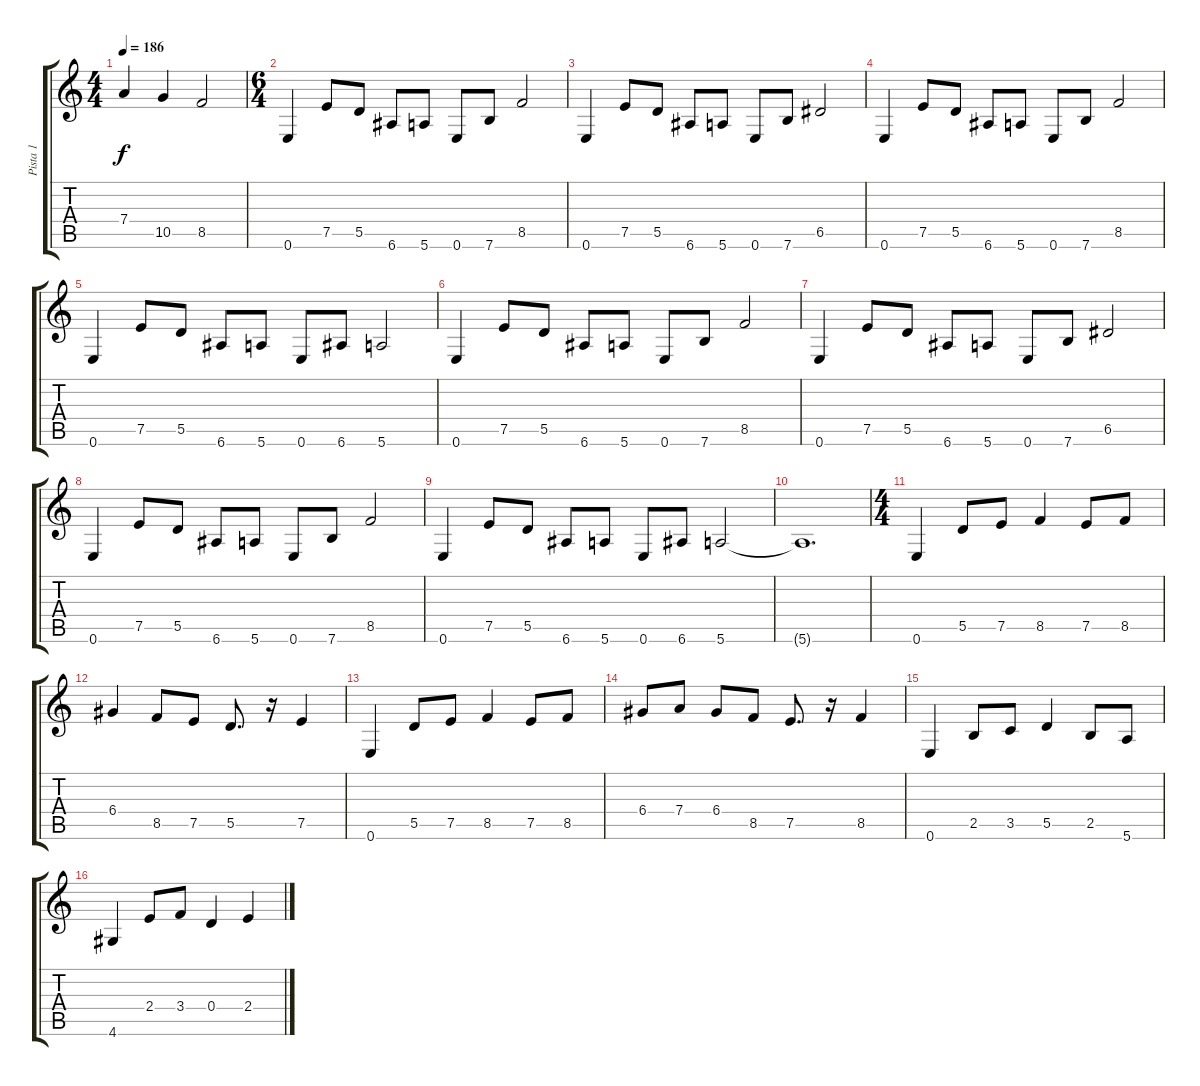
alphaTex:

\track ("Pista 1" "Pista 1") {instrument overdrivenguitar}
\staff {score tabs}
\tuning (E4 B3 G3 D3 A2 E2) {hide}
\ts (4 4)
\tempo 186
\clef g2
\ks c
7.4.4{dy f} 10.5.4 8.5.2 |
\ts (6 4)
0.6.4 7.5.8 5.5.8 6.6.8 5.6.8 0.6.8 7.6.8 8.5.2 |
0.6.4 7.5.8 5.5.8 6.6.8 5.6.8 0.6.8 7.6.8 6.5.2 |
0.6.4 7.5.8 5.5.8 6.6.8 5.6.8 0.6.8 7.6.8 8.5.2 |
0.6.4 7.5.8 5.5.8 6.6.8 5.6.8 0.6.8 6.6.8 5.6.2 |
0.6.4 7.5.8 5.5.8 6.6.8 5.6.8 0.6.8 7.6.8 8.5.2 |
0.6.4 7.5.8 5.5.8 6.6.8 5.6.8 0.6.8 7.6.8 6.5.2 |
0.6.4 7.5.8 5.5.8 6.6.8 5.6.8 0.6.8 7.6.8 8.5.2 |
0.6.4 7.5.8 5.5.8 6.6.8 5.6.8 0.6.8 6.6.8 5.6.2 |
5.6{t}.1{d} |
\ts (4 4)
0.6.4 5.5.8 7.5.8 8.5.4 7.5.8 8.5.8 |
6.4.4 8.5.8 7.5.8 5.5.8{d} r.16 7.5.4 |
0.6.4 5.5.8 7.5.8 8.5.4 7.5.8 8.5.8 |
6.4.8 7.4.8 6.4.8 8.5.8 7.5.8{d} r.16 8.5.4 |
0.6.4 2.5.8 3.5.8 5.5.4 2.5.8 5.6.8 |
4.6.4 2.4.8 3.4.8 0.4.4 2.4.4
